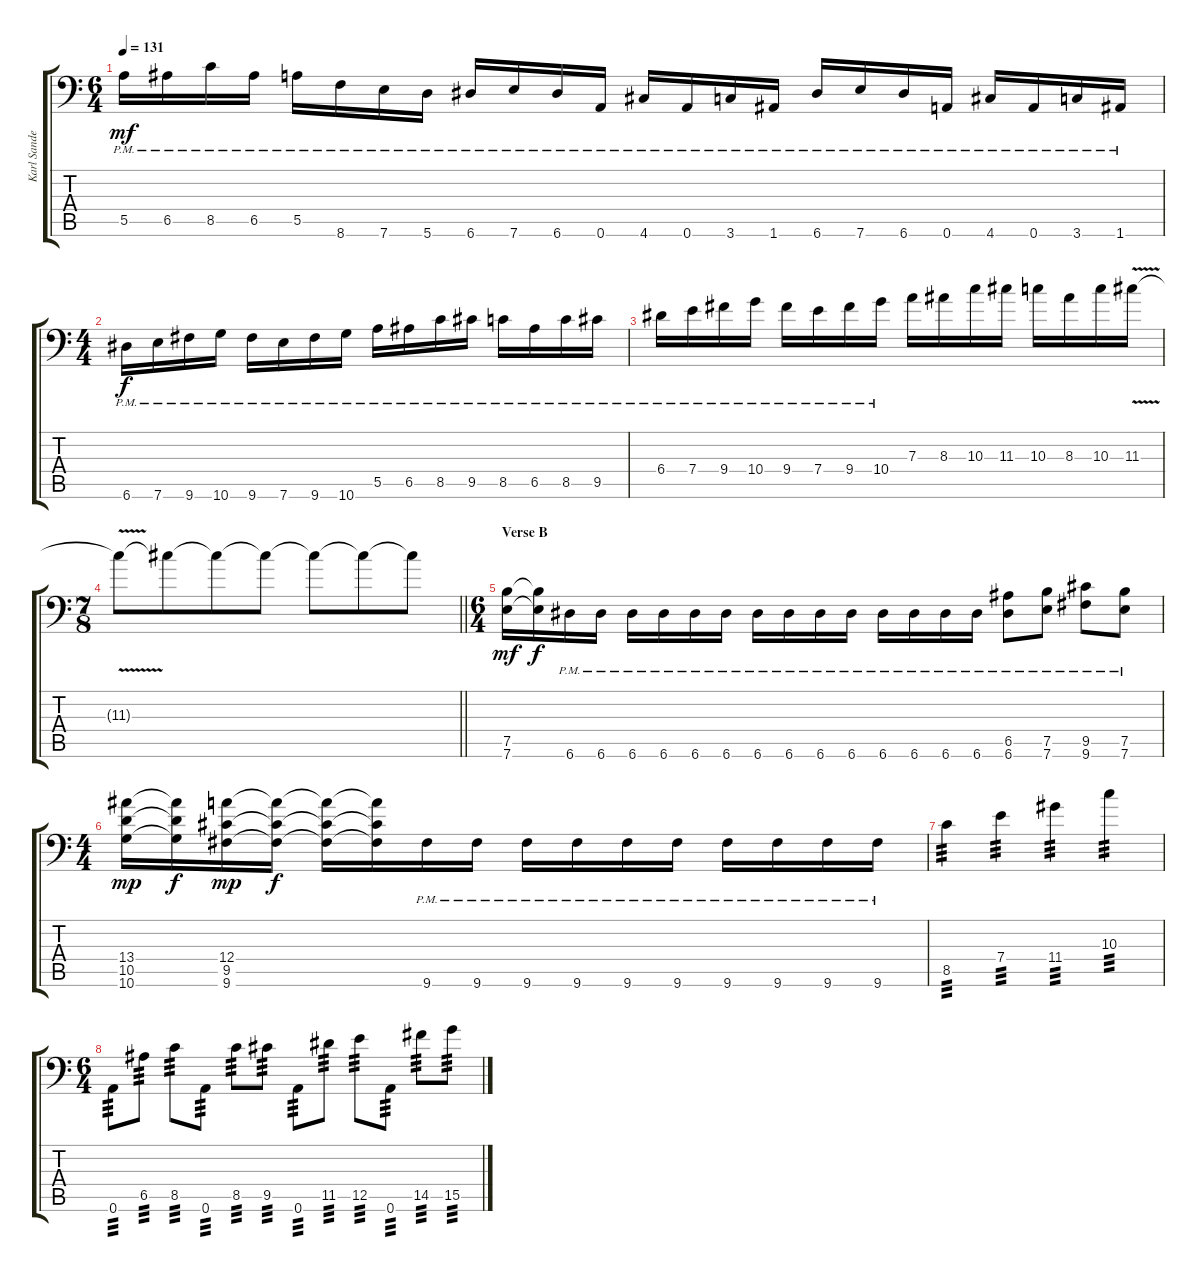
\track ("Karl Sanders" "Karl Sande") {instrument overdrivenguitar}
\staff {score tabs}
\tuning (B3 Gb3 D3 A2 E2 A1) {hide}
\ts (6 4)
\tempo 131
\clef f4
\ks c
5.5{pm}.16{dy mf} 6.5{pm}.16 8.5{pm}.16 6.5{pm}.16 5.5{pm}.16 8.6{pm}.16 7.6{pm}.16 5.6{pm}.16 6.6{pm}.16 7.6{pm}.16 6.6{pm}.16 0.6{pm}.16 4.6{pm}.16 0.6{pm}.16 3.6{pm}.16 1.6{pm}.16 6.6{pm}.16 7.6{pm}.16 6.6{pm}.16 0.6{pm}.16 4.6{pm}.16 0.6{pm}.16 3.6{pm}.16 1.6{pm}.16 |
\ts (4 4)
6.6{pm}.16{dy f} 7.6{pm}.16 9.6{pm}.16 10.6{pm}.16 9.6{pm}.16 7.6{pm}.16 9.6{pm}.16 10.6{pm}.16 5.5{pm}.16 6.5{pm}.16 8.5{pm}.16 9.5{pm}.16 8.5{pm}.16 6.5{pm}.16 8.5{pm}.16 9.5{pm}.16 |
6.4{pm}.16 7.4{pm}.16 9.4{pm}.16 10.4{pm}.16 9.4{pm}.16 7.4{pm}.16 9.4{pm}.16 10.4{pm}.16 7.3.16 8.3.16 10.3.16 11.3.16 10.3.16 8.3.16 10.3.16 11.3{v}.16 |
\ts (7 8)
\barLineRight lightlight
11.3{t}.8 11.3{t}.8 11.3{t}.8 11.3{t}.8 11.3{t}.8 11.3{t}.8 11.3{t}.8 |
\ts (6 4)
\section ("" "Verse B")
(7.5 7.6).16{dy mf} (7.5{t} 7.6{t}).16{dy f} 6.6{pm}.16 6.6{pm}.16 6.6{pm}.16 6.6{pm}.16 6.6{pm}.16 6.6{pm}.16 6.6{pm}.16 6.6{pm}.16 6.6{pm}.16 6.6{pm}.16 6.6{pm}.16 6.6{pm}.16 6.6{pm}.16 6.6{pm}.16 (6.5{pm} 6.6{pm}).8 (7.5{pm} 7.6{pm}).8 (9.5{pm} 9.6{pm}).8 (7.5{pm} 7.6{pm}).8 |
\ts (4 4)
(13.4 10.5 10.6).16{dy mp} (13.4{t} 10.5{t} 10.6{t}).16{dy f} (12.4 9.5 9.6).16{dy mp} (12.4{t} 9.5{t} 9.6{t}).16{dy f} (12.4{t} 9.5{t} 9.6{t}).16 (12.4{t} 9.5{t} 9.6{t}).16 9.6{pm}.16 9.6{pm}.16 9.6{pm}.16 9.6{pm}.16 9.6{pm}.16 9.6{pm}.16 9.6{pm}.16 9.6{pm}.16 9.6{pm}.16 9.6{pm}.16 |
8.5.4{tp 3} 7.4.4{tp 3} 11.4.4{tp 3} 10.3.4{tp 3} |
\ts (6 4)
0.6.8{tp 3} 6.5.8{tp 3} 8.5.8{tp 3} 0.6.8{tp 3} 8.5.8{tp 3} 9.5.8{tp 3} 0.6.8{tp 3} 11.5.8{tp 3} 12.5.8{tp 3} 0.6.8{tp 3} 14.5.8{tp 3} 15.5.8{tp 3}
